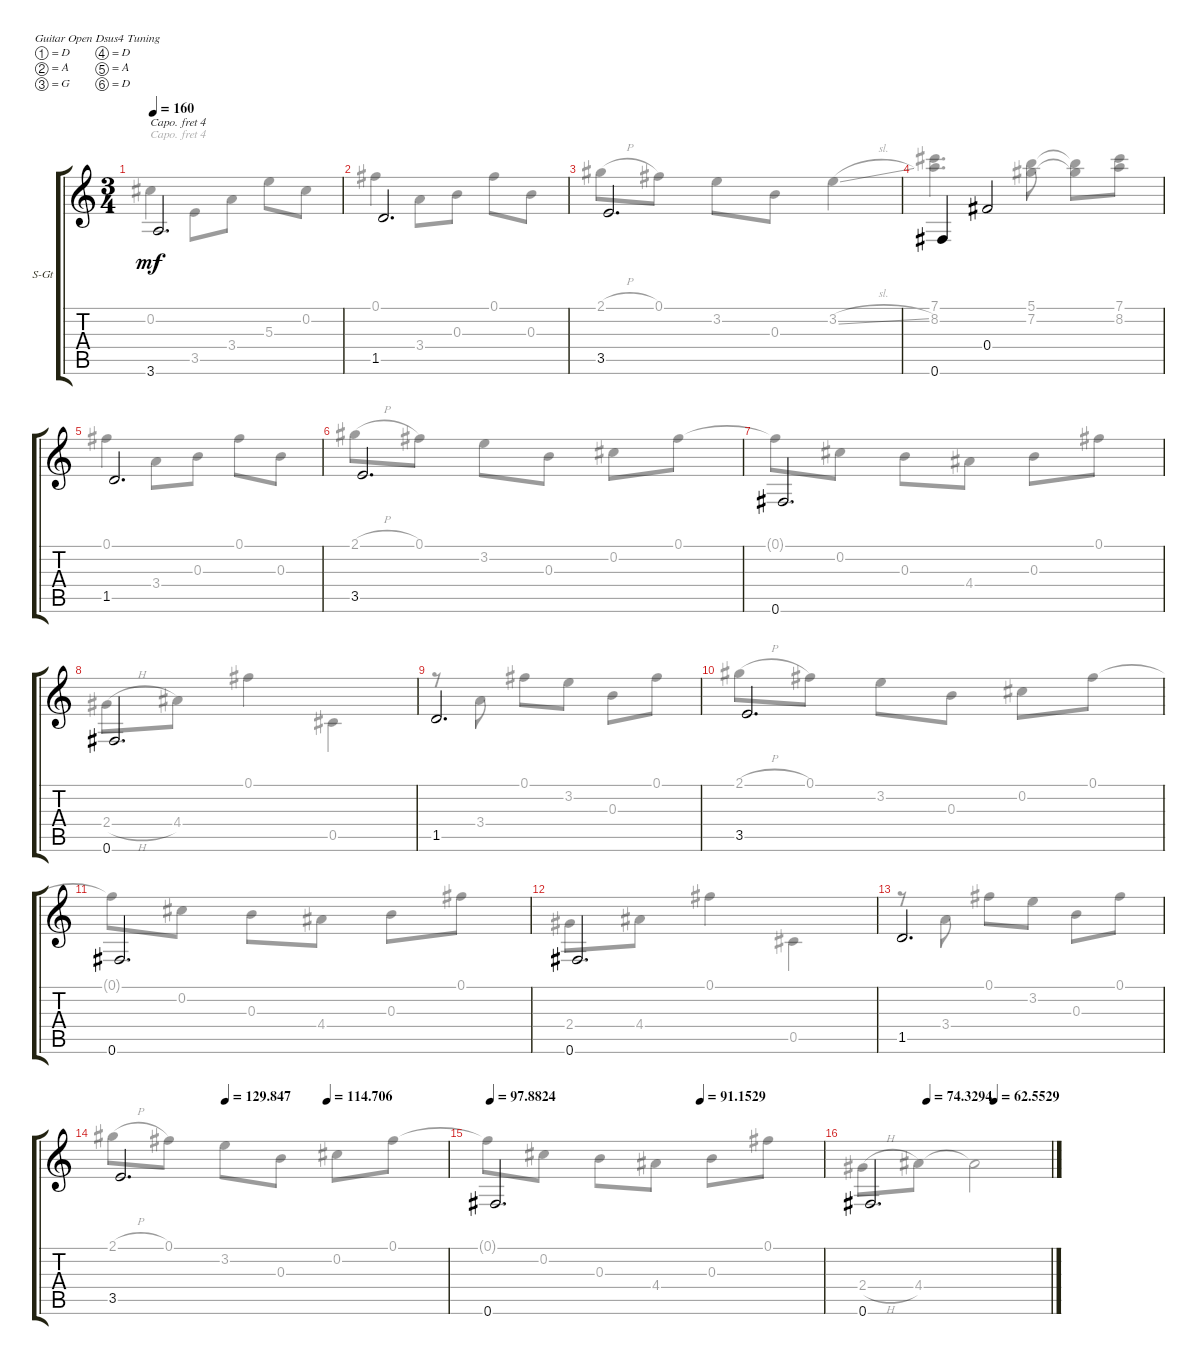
\defaultSystemsLayout 4
\bracketExtendMode groupsimilarinstruments
\firstSystemTrackNameOrientation horizontal
\otherSystemsTrackNameOrientation horizontal
\track ("Steel Guitar" "S-Gt") {instrument acousticguitarsteel}
\staff {score tabs}
\capo 4
\tuning (D4 A3 G3 D3 A2 D2)
\voice
\ts (3 4)
\tempo 160
\clef g2
\ks c
3.6.2{d dy mf} |
1.5.2{d} |
3.5.2{d} |
0.6.4 0.4.2 |
1.5.2{d} |
3.5.2{d} |
0.6.2{d} |
0.6.2{d} |
1.5.2{d} |
3.5.2{d} |
0.6.2{d} |
0.6.2{d} |
1.5.2{d} |
\tempo (129.847 0.33125)
\tempo (114.706 0.6375)
3.5.2{d} |
\tempo
97.8824
\tempo (91.1529 0.63125)
0.6.2{d} |
\tempo (74.3294 0.33125)
\tempo (62.5529 0.69375)
0.6.2{d}
\voice
\clef g2
\ottava regular
\simile none
\ks c
0.2.4{dy mf} 3.5.8 3.4.8 5.3.8 0.2.8 |
0.1.4 3.4.8 0.3.8 0.1.8 0.3.8 |
2.1{h}.8 0.1.8 3.2.8 0.3.8 3.2{sl}.4 |
(8.2 7.1).4{d} (7.2 5.1).8 (5.1{t} 7.2{t}).8 (8.2 7.1).8 |
0.1.4 3.4.8 0.3.8 0.1.8 0.3.8 |
2.1{h}.8 0.1.8 3.2.8 0.3.8 0.2.8 0.1.8 |
0.1{t}.8 0.2.8 0.3.8 4.4.8 0.3.8 0.1.8 |
2.4{h}.8 4.4.8 0.1.4 0.5.4 |
r.8 3.4.8 0.1.8 3.2.8 0.3.8 0.1.8 |
2.1{h}.8 0.1.8 3.2.8 0.3.8 0.2.8 0.1.8 |
0.1{t}.8 0.2.8 0.3.8 4.4.8 0.3.8 0.1.8 |
2.4.8 4.4.8 0.1.4 0.5.4 |
r.8 3.4.8 0.1.8 3.2.8 0.3.8 0.1.8 |
2.1{h}.8 0.1.8 3.2.8 0.3.8 0.2.8 0.1.8 |
0.1{t}.8 0.2.8 0.3.8 4.4.8 0.3.8 0.1.8 |
2.4{h}.8 4.4.8 4.4{t}.2{fermata (medium 0.5)}
